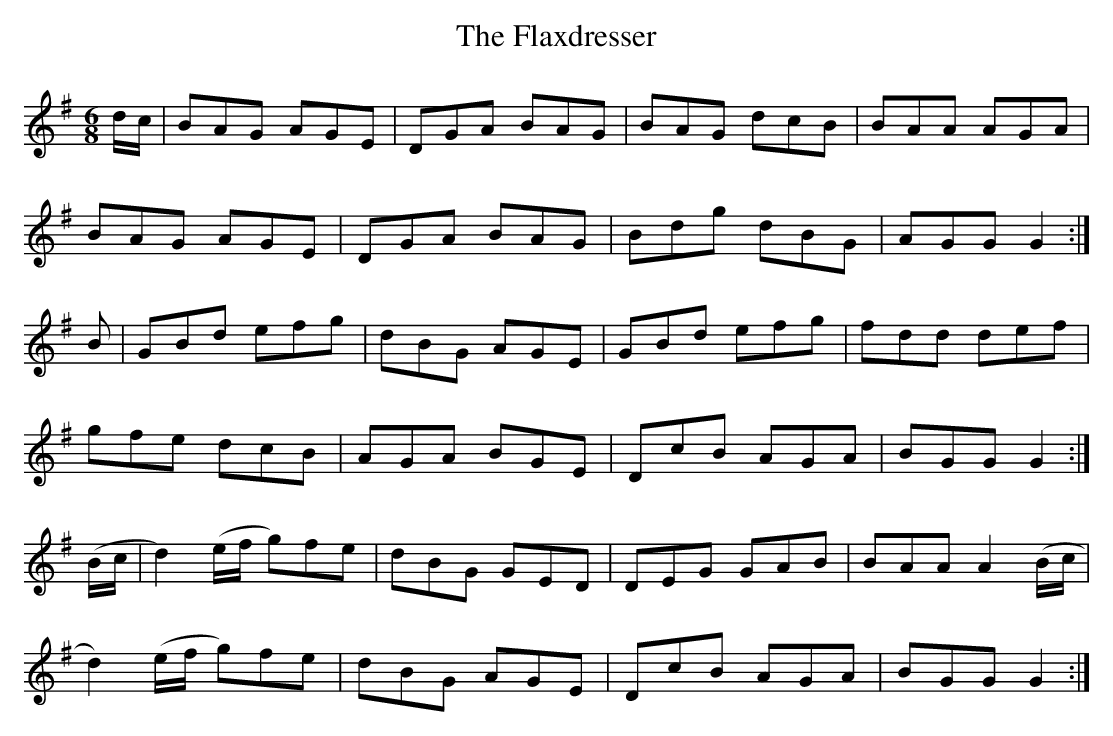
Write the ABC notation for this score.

X:1
T: The Flaxdresser
M: 6/8
L: 1/8
K: G
d/c/|BAG AGE|DGA BAG|BAG dcB|BAA AGA|
BAG AGE|DGA BAG|Bdg dBG|AGG G2:|
B|GBd efg|dBG AGE|GBd efg|fdd def|
gfe dcB|AGA BGE|DcB AGA|BGG G2:|
(B/c/|d2)(e/f/ g)fe|dBG GED|DEG GAB|BAA A2(B/c/|
d2)(e/f/ g)fe|dBG AGE|DcB AGA|BGG G2:|
